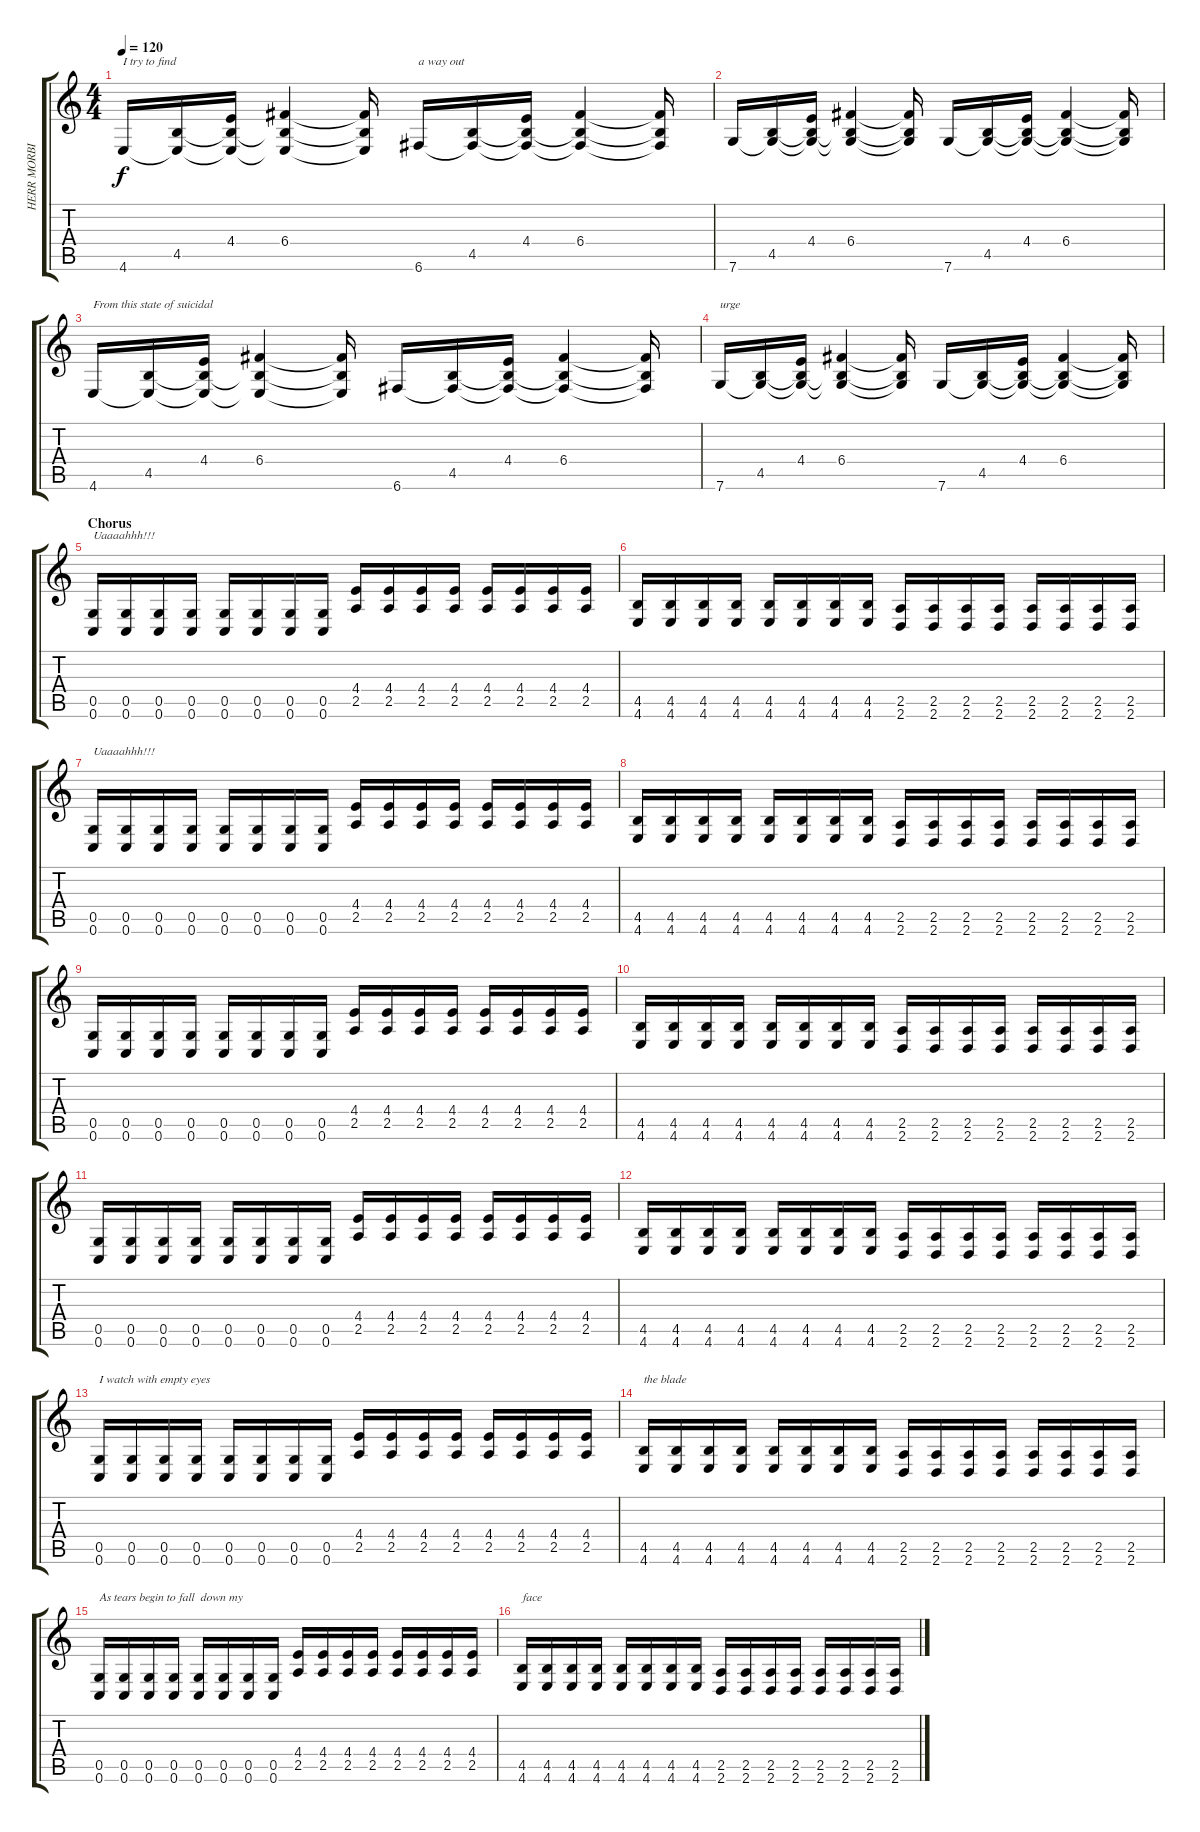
\track ("HERR MORBID" "HERR MORBI") {instrument distortionguitar}
\staff {score tabs}
\tuning (D4 Gb3 F3 C3 G2 C2) {hide}
\ts (4 4)
\tempo 120
\clef g2
\ks c
4.6.16{txt "I try to find " dy f} (4.5 4.6{t}).16 (4.4 4.5{t} 4.6{t}).16 (6.4 4.5{t} 4.6{t}).4 (6.4{t} 4.5{t} 4.6{t}).16 6.6.16{txt "a way out "} (4.5 6.6{t}).16 (4.4 4.5{t} 6.6{t}).16 (6.4 4.5{t} 6.6{t}).4 (6.4{t} 4.5{t} 6.6{t}).16 |
7.6.16 (4.5 7.6{t}).16 (4.4 4.5{t} 7.6{t}).16 (6.4 4.5{t} 7.6{t}).4 (6.4{t} 4.5{t} 7.6{t}).16 7.6.16 (4.5 7.6{t}).16 (4.4 4.5{t} 7.6{t}).16 (6.4 4.5{t} 7.6{t}).4 (6.4{t} 4.5{t} 7.6{t}).16 |
4.6.16{txt "From this state of suicidal "} (4.5 4.6{t}).16 (4.4 4.5{t} 4.6{t}).16 (6.4 4.5{t} 4.6{t}).4 (6.4{t} 4.5{t} 4.6{t}).16 6.6.16 (4.5 6.6{t}).16 (4.4 4.5{t} 6.6{t}).16 (6.4 4.5{t} 6.6{t}).4 (6.4{t} 4.5{t} 6.6{t}).16 |
7.6.16{txt "urge "} (4.5 7.6{t}).16 (4.4 4.5{t} 7.6{t}).16 (6.4 4.5{t} 7.6{t}).4 (6.4{t} 4.5{t} 7.6{t}).16 7.6.16 (4.5 7.6{t}).16 (4.4 4.5{t} 7.6{t}).16 (6.4 4.5{t} 7.6{t}).4 (6.4{t} 4.5{t} 7.6{t}).16 |
\section ("" "Chorus")
(0.5 0.6).16{txt "Uaaaahhh!!!"} (0.5 0.6).16 (0.5 0.6).16 (0.5 0.6).16 (0.5 0.6).16 (0.5 0.6).16 (0.5 0.6).16 (0.5 0.6).16 (4.4 2.5).16 (4.4 2.5).16 (4.4 2.5).16 (4.4 2.5).16 (4.4 2.5).16 (4.4 2.5).16 (4.4 2.5).16 (4.4 2.5).16 |
(4.5 4.6).16 (4.5 4.6).16 (4.5 4.6).16 (4.5 4.6).16 (4.5 4.6).16 (4.5 4.6).16 (4.5 4.6).16 (4.5 4.6).16 (2.5 2.6).16 (2.5 2.6).16 (2.5 2.6).16 (2.5 2.6).16 (2.5 2.6).16 (2.5 2.6).16 (2.5 2.6).16 (2.5 2.6).16 |
(0.5 0.6).16{txt "Uaaaahhh!!!"} (0.5 0.6).16 (0.5 0.6).16 (0.5 0.6).16 (0.5 0.6).16 (0.5 0.6).16 (0.5 0.6).16 (0.5 0.6).16 (4.4 2.5).16 (4.4 2.5).16 (4.4 2.5).16 (4.4 2.5).16 (4.4 2.5).16 (4.4 2.5).16 (4.4 2.5).16 (4.4 2.5).16 |
(4.5 4.6).16 (4.5 4.6).16 (4.5 4.6).16 (4.5 4.6).16 (4.5 4.6).16 (4.5 4.6).16 (4.5 4.6).16 (4.5 4.6).16 (2.5 2.6).16 (2.5 2.6).16 (2.5 2.6).16 (2.5 2.6).16 (2.5 2.6).16 (2.5 2.6).16 (2.5 2.6).16 (2.5 2.6).16 |
(0.5 0.6).16 (0.5 0.6).16 (0.5 0.6).16 (0.5 0.6).16 (0.5 0.6).16 (0.5 0.6).16 (0.5 0.6).16 (0.5 0.6).16 (4.4 2.5).16 (4.4 2.5).16 (4.4 2.5).16 (4.4 2.5).16 (4.4 2.5).16 (4.4 2.5).16 (4.4 2.5).16 (4.4 2.5).16 |
(4.5 4.6).16 (4.5 4.6).16 (4.5 4.6).16 (4.5 4.6).16 (4.5 4.6).16 (4.5 4.6).16 (4.5 4.6).16 (4.5 4.6).16 (2.5 2.6).16 (2.5 2.6).16 (2.5 2.6).16 (2.5 2.6).16 (2.5 2.6).16 (2.5 2.6).16 (2.5 2.6).16 (2.5 2.6).16 |
(0.5 0.6).16 (0.5 0.6).16 (0.5 0.6).16 (0.5 0.6).16 (0.5 0.6).16 (0.5 0.6).16 (0.5 0.6).16 (0.5 0.6).16 (4.4 2.5).16 (4.4 2.5).16 (4.4 2.5).16 (4.4 2.5).16 (4.4 2.5).16 (4.4 2.5).16 (4.4 2.5).16 (4.4 2.5).16 |
(4.5 4.6).16 (4.5 4.6).16 (4.5 4.6).16 (4.5 4.6).16 (4.5 4.6).16 (4.5 4.6).16 (4.5 4.6).16 (4.5 4.6).16 (2.5 2.6).16 (2.5 2.6).16 (2.5 2.6).16 (2.5 2.6).16 (2.5 2.6).16 (2.5 2.6).16 (2.5 2.6).16 (2.5 2.6).16 |
(0.5 0.6).16{txt "I watch with empty eyes "} (0.5 0.6).16 (0.5 0.6).16 (0.5 0.6).16 (0.5 0.6).16 (0.5 0.6).16 (0.5 0.6).16 (0.5 0.6).16 (4.4 2.5).16 (4.4 2.5).16 (4.4 2.5).16 (4.4 2.5).16 (4.4 2.5).16 (4.4 2.5).16 (4.4 2.5).16 (4.4 2.5).16 |
(4.5 4.6).16{txt "the blade "} (4.5 4.6).16 (4.5 4.6).16 (4.5 4.6).16 (4.5 4.6).16 (4.5 4.6).16 (4.5 4.6).16 (4.5 4.6).16 (2.5 2.6).16 (2.5 2.6).16 (2.5 2.6).16 (2.5 2.6).16 (2.5 2.6).16 (2.5 2.6).16 (2.5 2.6).16 (2.5 2.6).16 |
(0.5 0.6).16{txt "As tears begin to fall  down my "} (0.5 0.6).16 (0.5 0.6).16 (0.5 0.6).16 (0.5 0.6).16 (0.5 0.6).16 (0.5 0.6).16 (0.5 0.6).16 (4.4 2.5).16 (4.4 2.5).16 (4.4 2.5).16 (4.4 2.5).16 (4.4 2.5).16 (4.4 2.5).16 (4.4 2.5).16 (4.4 2.5).16 |
(4.5 4.6).16{txt "face "} (4.5 4.6).16 (4.5 4.6).16 (4.5 4.6).16 (4.5 4.6).16 (4.5 4.6).16 (4.5 4.6).16 (4.5 4.6).16 (2.5 2.6).16 (2.5 2.6).16 (2.5 2.6).16 (2.5 2.6).16 (2.5 2.6).16 (2.5 2.6).16 (2.5 2.6).16 (2.5 2.6).16
